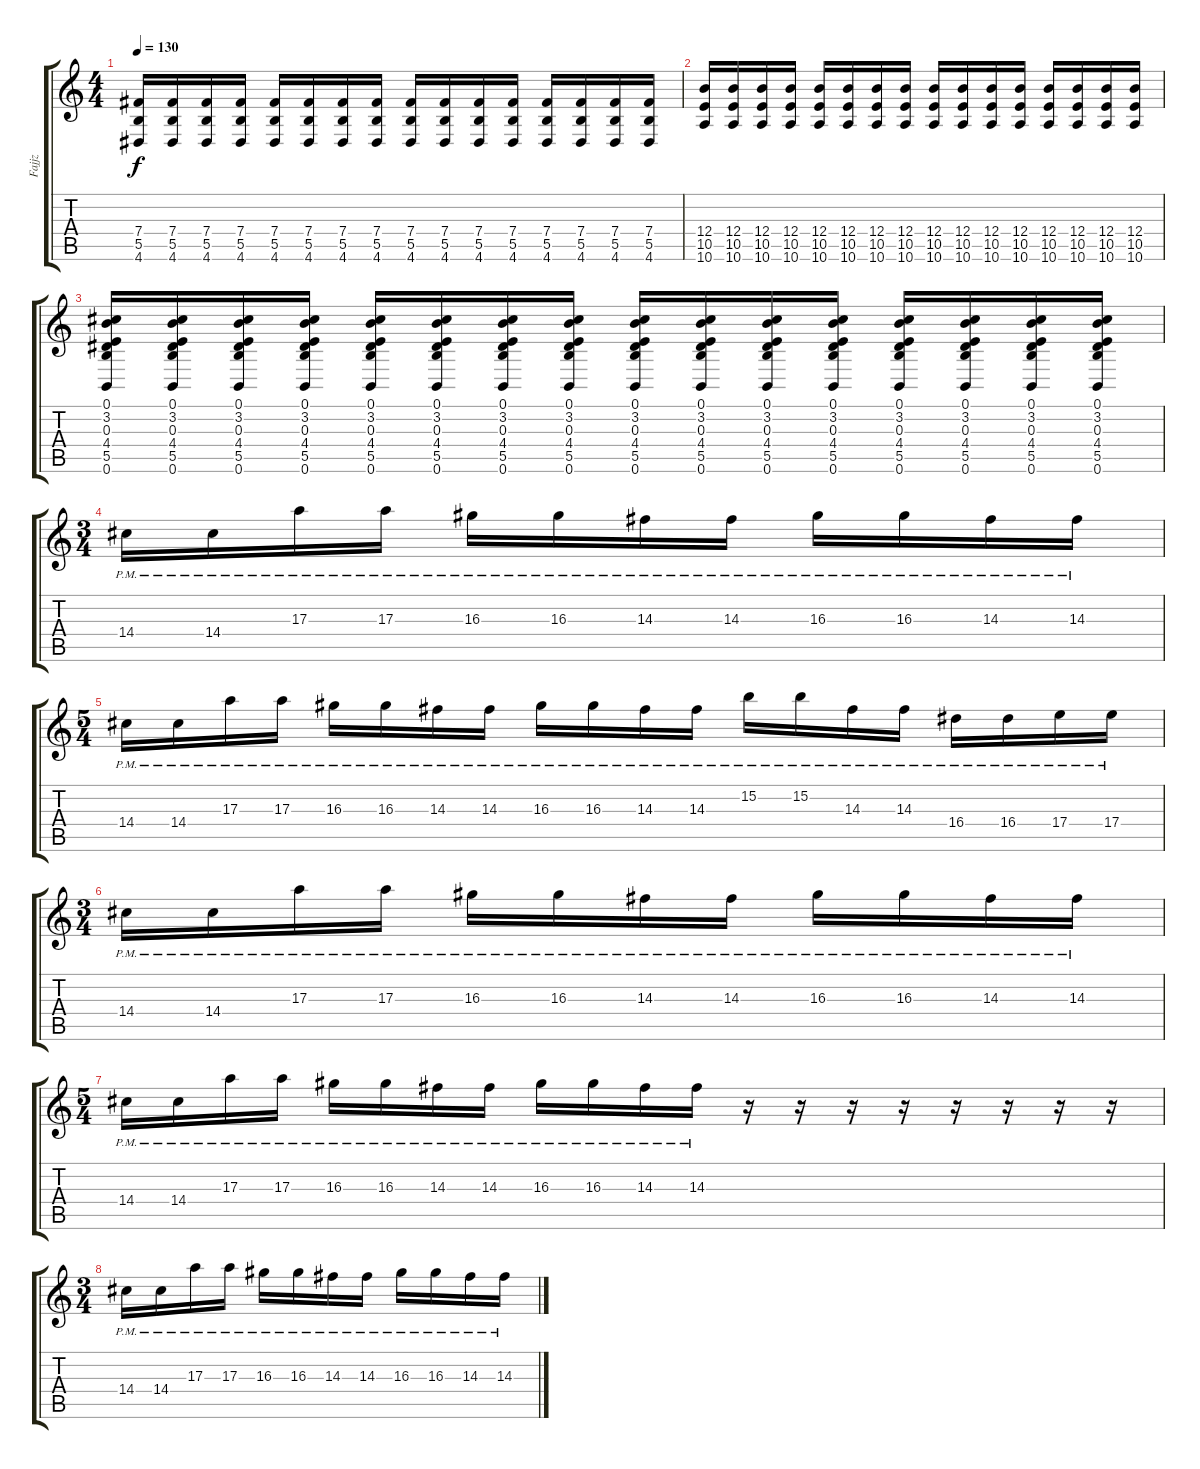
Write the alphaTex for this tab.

\track ("Fajjz" "Fajjz") {instrument distortionguitar}
\staff {score tabs}
\tuning (Db4 Ab3 E3 B2 Gb2 B1) {hide}
\ts (4 4)
\tempo 130
\clef g2
\ks c
(7.4 5.5 4.6).16{dy f} (7.4 5.5 4.6).16 (7.4 5.5 4.6).16 (7.4 5.5 4.6).16 (7.4 5.5 4.6).16 (7.4 5.5 4.6).16 (7.4 5.5 4.6).16 (7.4 5.5 4.6).16 (7.4 5.5 4.6).16 (7.4 5.5 4.6).16 (7.4 5.5 4.6).16 (7.4 5.5 4.6).16 (7.4 5.5 4.6).16 (7.4 5.5 4.6).16 (7.4 5.5 4.6).16 (7.4 5.5 4.6).16 |
(12.4 10.5 10.6).16 (12.4 10.5 10.6).16 (12.4 10.5 10.6).16 (12.4 10.5 10.6).16 (12.4 10.5 10.6).16 (12.4 10.5 10.6).16 (12.4 10.5 10.6).16 (12.4 10.5 10.6).16 (12.4 10.5 10.6).16 (12.4 10.5 10.6).16 (12.4 10.5 10.6).16 (12.4 10.5 10.6).16 (12.4 10.5 10.6).16 (12.4 10.5 10.6).16 (12.4 10.5 10.6).16 (12.4 10.5 10.6).16 |
(0.1 3.2 0.3 4.4 5.5 0.6).16 (0.1 3.2 0.3 4.4 5.5 0.6).16 (0.1 3.2 0.3 4.4 5.5 0.6).16 (0.1 3.2 0.3 4.4 5.5 0.6).16 (0.1 3.2 0.3 4.4 5.5 0.6).16 (0.1 3.2 0.3 4.4 5.5 0.6).16 (0.1 3.2 0.3 4.4 5.5 0.6).16 (0.1 3.2 0.3 4.4 5.5 0.6).16 (0.1 3.2 0.3 4.4 5.5 0.6).16 (0.1 3.2 0.3 4.4 5.5 0.6).16 (0.1 3.2 0.3 4.4 5.5 0.6).16 (0.1 3.2 0.3 4.4 5.5 0.6).16 (0.1 3.2 0.3 4.4 5.5 0.6).16 (0.1 3.2 0.3 4.4 5.5 0.6).16 (0.1 3.2 0.3 4.4 5.5 0.6).16 (0.1 3.2 0.3 4.4 5.5 0.6).16 |
\ts (3 4)
14.4{pm}.16 14.4{pm}.16 17.3{pm}.16 17.3{pm}.16 16.3{pm}.16 16.3{pm}.16 14.3{pm}.16 14.3{pm}.16 16.3{pm}.16 16.3{pm}.16 14.3{pm}.16 14.3{pm}.16 |
\ts (5 4)
14.4{pm}.16 14.4{pm}.16 17.3{pm}.16 17.3{pm}.16 16.3{pm}.16 16.3{pm}.16 14.3{pm}.16 14.3{pm}.16 16.3{pm}.16 16.3{pm}.16 14.3{pm}.16 14.3{pm}.16 15.2{pm}.16 15.2{pm}.16 14.3{pm}.16 14.3{pm}.16 16.4{pm}.16 16.4{pm}.16 17.4{pm}.16 17.4{pm}.16 |
\ts (3 4)
14.4{pm}.16 14.4{pm}.16 17.3{pm}.16 17.3{pm}.16 16.3{pm}.16 16.3{pm}.16 14.3{pm}.16 14.3{pm}.16 16.3{pm}.16 16.3{pm}.16 14.3{pm}.16 14.3{pm}.16 |
\ts (5 4)
14.4{pm}.16 14.4{pm}.16 17.3{pm}.16 17.3{pm}.16 16.3{pm}.16 16.3{pm}.16 14.3{pm}.16 14.3{pm}.16 16.3{pm}.16 16.3{pm}.16 14.3{pm}.16 14.3{pm}.16 r.16 r.16 r.16 r.16 r.16 r.16 r.16 r.16 |
\ts (3 4)
14.4{pm}.16 14.4{pm}.16 17.3{pm}.16 17.3{pm}.16 16.3{pm}.16 16.3{pm}.16 14.3{pm}.16 14.3{pm}.16 16.3{pm}.16 16.3{pm}.16 14.3{pm}.16 14.3{pm}.16
